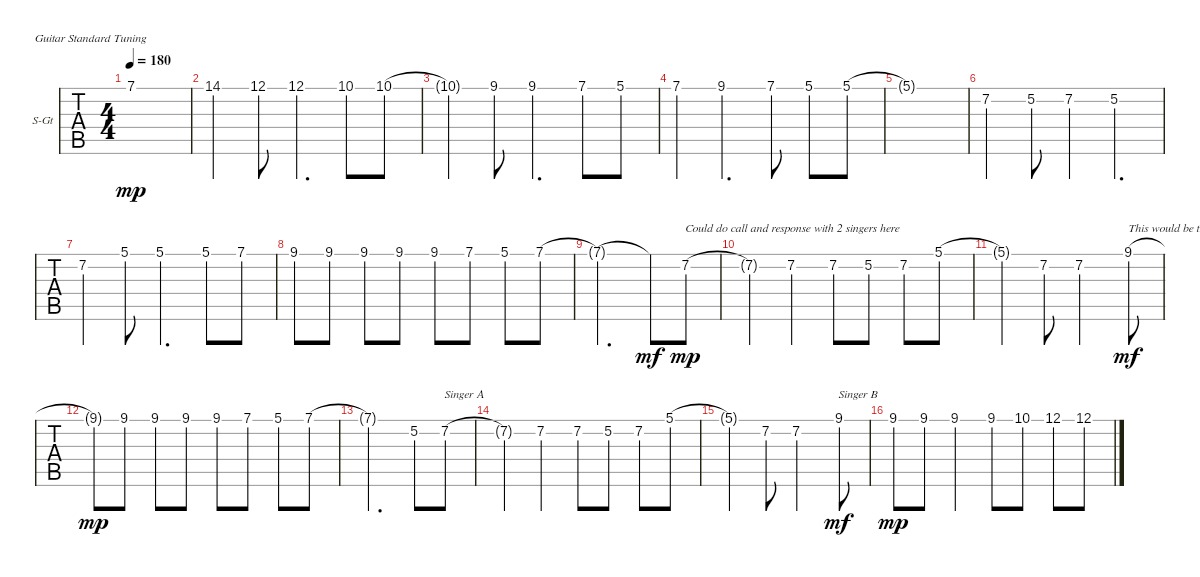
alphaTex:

\defaultSystemsLayout 4
\bracketExtendMode groupsimilarinstruments
\firstSystemTrackNameOrientation horizontal
\otherSystemsTrackNameOrientation horizontal
\track ("Vocals" "S-Gt") {instrument acousticguitarsteel}
\staff {tabs}
\tuning (E4 B3 G3 D3 A2 E2)
\ts (4 4)
\tempo 180
\clef g2
\ks c
7.1.1{dy mp} |
14.1.4 12.1.8 12.1.4{d} 10.1.8 10.1.8 |
10.1{t}.4 9.1.8 9.1.4{d} 7.1.8 5.1.8 |
7.1.4 9.1.4{d} 7.1.8 5.1.8 5.1.8 |
5.1{t}.1 |
7.2.4 5.2.8 7.2.4 5.2.4{d} |
7.2.4 5.1.8 5.1.4{d} 5.1.8 7.1.8 |
9.1.8 9.1.8 9.1.8 9.1.8 9.1.8 7.1.8 5.1.8 7.1.8 |
7.1{t}.2{d} 7.1{t}.8{dy mf} 7.2.8{txt "Could do call and response with 2 singers here" dy mp} |
7.2{t}.4 7.2.4 7.2.8 5.2.8 7.2.8 5.1.8 |
5.1{t}.4 7.2.8 7.2.2 9.1.8{txt "This would be the \"response\"" dy mf} |
9.1{t}.8{dy mp} 9.1.8 9.1.8 9.1.8 9.1.8 7.1.8 5.1.8 7.1.8 |
7.1{t}.2{d} 5.2.8 7.2.8{txt "Singer A"} |
7.2{t}.4 7.2.4 7.2.8 5.2.8 7.2.8 5.1.8 |
5.1{t}.4 7.2.8 7.2.2 9.1.8{txt "Singer B" dy mf} |
9.1.8{dy mp} 9.1.8 9.1.4 9.1.8 10.1.8 12.1.8 12.1.8
